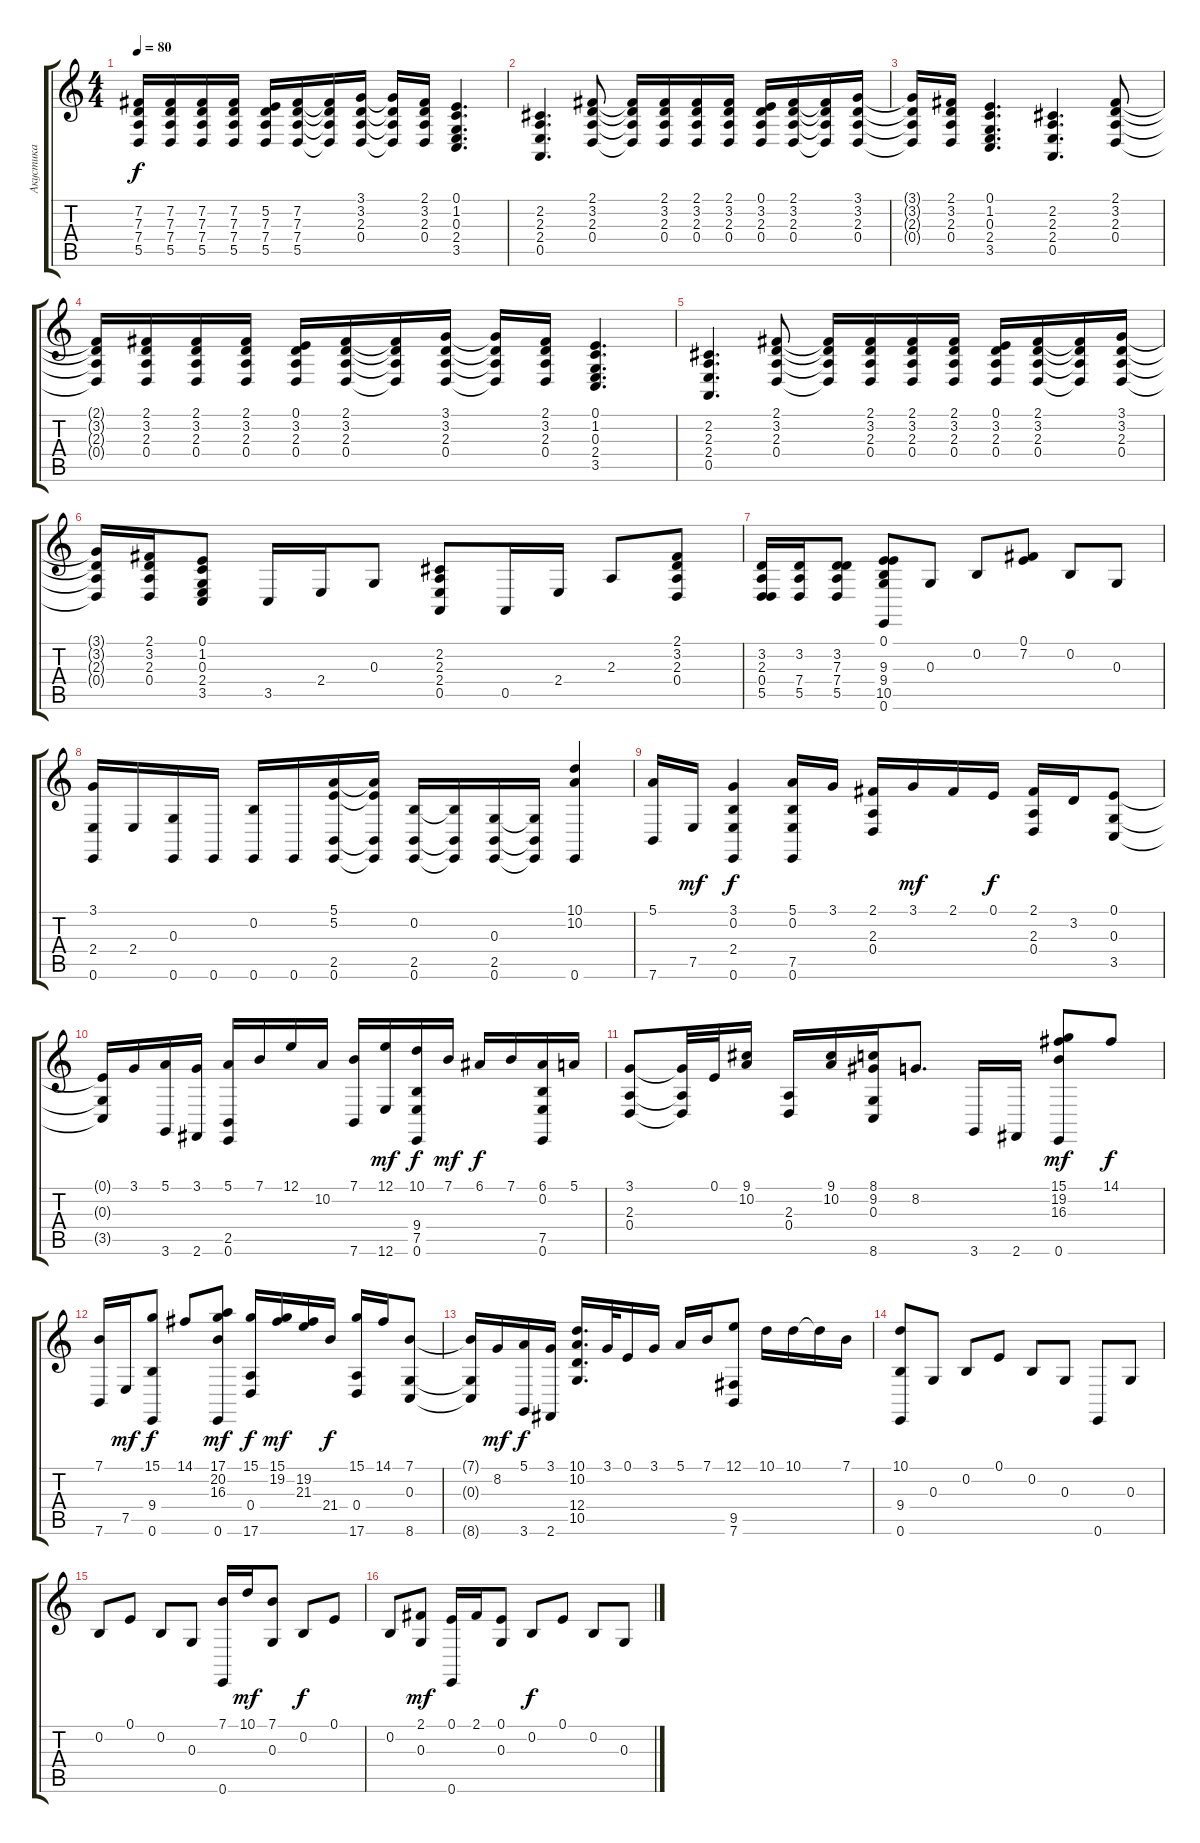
\track ("Акустика" "Акустика") {instrument brightacousticpiano}
\staff {score tabs}
\tuning (E4 B3 G3 D3 A2 E2) {hide}
\ts (4 4)
\tempo 80
\clef g2
\ks c
(7.2{t} 7.3{t} 7.4{t} 5.5{t}).16{dy f} (7.2 7.3 7.4 5.5).16 (7.2 7.3 7.4 5.5).16 (7.2 7.3 7.4 5.5).16 (5.2 7.3 7.4 5.5).16 (7.2 7.3 7.4 5.5).16 (7.2{t} 7.3{t} 7.4{t} 5.5{t}).16 (3.1 3.2 2.3 0.4).16 (3.1{t} 3.2{t} 2.3{t} 0.4{t}).16 (2.1 3.2 2.3 0.4).16 (0.1 1.2 0.3 2.4 3.5).4{d} |
(2.2 2.3 2.4 0.5).4{d} (2.1 3.2 2.3 0.4).8 (2.1{t} 3.2{t} 2.3{t} 0.4{t}).16 (2.1 3.2 2.3 0.4).16 (2.1 3.2 2.3 0.4).16 (2.1 3.2 2.3 0.4).16 (0.1 3.2 2.3 0.4).16 (2.1 3.2 2.3 0.4).16 (2.1{t} 3.2{t} 2.3{t} 0.4{t}).16 (3.1 3.2 2.3 0.4).16 |
(3.1{t} 3.2{t} 2.3{t} 0.4{t}).16 (2.1 3.2 2.3 0.4).16 (0.1 1.2 0.3 2.4 3.5).4{d} (2.2 2.3 2.4 0.5).4{d} (2.1 3.2 2.3 0.4).8 |
(2.1{t} 3.2{t} 2.3{t} 0.4{t}).16 (2.1 3.2 2.3 0.4).16 (2.1 3.2 2.3 0.4).16 (2.1 3.2 2.3 0.4).16 (0.1 3.2 2.3 0.4).16 (2.1 3.2 2.3 0.4).16 (2.1{t} 3.2{t} 2.3{t} 0.4{t}).16 (3.1 3.2 2.3 0.4).16 (3.1{t} 3.2{t} 2.3{t} 0.4{t}).16 (2.1 3.2 2.3 0.4).16 (0.1 1.2 0.3 2.4 3.5).4{d} |
(2.2 2.3 2.4 0.5).4{d} (2.1 3.2 2.3 0.4).8 (2.1{t} 3.2{t} 2.3{t} 0.4{t}).16 (2.1 3.2 2.3 0.4).16 (2.1 3.2 2.3 0.4).16 (2.1 3.2 2.3 0.4).16 (0.1 3.2 2.3 0.4).16 (2.1 3.2 2.3 0.4).16 (2.1{t} 3.2{t} 2.3{t} 0.4{t}).16 (3.1 3.2 2.3 0.4).16 |
(3.1{t} 3.2{t} 2.3{t} 0.4{t}).16 (2.1 3.2 2.3 0.4).16 (0.1 1.2 0.3 2.4 3.5).8 3.5.16 2.4.16 0.3.8 (2.2 2.3 2.4 0.5).8 0.5.16 2.4.16 2.3.8 (2.1 3.2 2.3 0.4).8 |
(3.2 2.3 0.4 5.5).16 (3.2 7.4 5.5).16 (3.2 7.3 7.4 5.5).8 (0.1 9.3 9.4 10.5 0.6).8 0.3.8 0.2.8 (0.1 7.2).8 0.2.8 0.3.8 |
(3.1 2.4 0.6).16 2.4.16 (0.3 0.6).16 0.6.16 (0.2 0.6).16 0.6.16 (5.1 5.2 2.5 0.6).16 (5.1{t} 5.2{t} 2.5{t} 0.6{t}).16 (0.2 2.5 0.6).16 (0.2{t} 2.5{t} 0.6{t}).16 (0.3 2.5 0.6).16 (0.3{t} 2.5{t} 0.6{t}).16 (10.1 10.2 0.6).4 |
(5.1 7.6).16 7.5.16{dy mf} (3.1 0.2 2.4 0.6).4{dy f} (5.1 0.2 7.5 0.6).16 3.1.16 (2.1 2.3 0.4).16 3.1.16{dy mf} 2.1.16 0.1.16{dy f} (2.1 2.3 0.4).16 3.2.16 (0.1 0.3 3.5).8 |
(0.1{t} 0.3{t} 3.5{t}).16 3.1.16 (5.1 3.6).16 (3.1 2.6).16 (5.1 2.5 0.6).16 7.1.16 12.1.16 10.2.16 (7.1 7.6).16 (12.1 12.6).16{dy mf} (10.1 9.4 7.5 0.6).16{dy f} 7.1.16{dy mf} 6.1.16{dy f} 7.1.16 (6.1 0.2 7.5 0.6).16 5.1.16 |
(3.1 2.3 0.4).8 (3.1{t} 2.3{t} 0.4{t}).32 0.1.32 (9.1 10.2).16 (2.3 0.4).16 (9.1 10.2).16 (8.1 9.2 0.3 8.6).16 8.2.8{d} 3.6.16 2.6.16 (15.1 19.2 16.3 0.6).8{dy mf} 14.1.8{dy f} |
(7.1 7.6).16 7.5.16{dy mf} (15.1 9.4 0.6).8{dy f} 14.1.8 (17.1 20.2 16.3 0.6).8{dy mf} (15.1 0.4 17.6).16{dy f} (15.1 19.2).16{dy mf} (19.2 21.3).16 21.4.16{dy f} (15.1 0.4 17.6).16 14.1.16 (7.1 0.3 8.6).8 |
(7.1{t} 0.3{t} 8.6{t}).16 8.2.16{dy mf} (5.1 3.6).16{dy f} (3.1 2.6).16 (10.1 10.2 12.4 10.5).16{d} 3.1.32 0.1.16 3.1.16 5.1.16 7.1.16 (12.1 9.5 7.6).8 10.1.16 10.1.16 10.1{t}.16 7.1.16 |
(10.1 9.4 0.6).8 0.3.8 0.2.8 0.1.8 0.2.8 0.3.8 0.6.8 0.3.8 |
0.2.8 0.1.8 0.2.8 0.3.8 (7.1 0.6).16 10.1.16{dy mf} (7.1 0.3).8 0.2.8{dy f} 0.1.8 |
0.2.8 (2.1 0.3).8{dy mf} (0.1 0.6).16 2.1.16 (0.1 0.3).8 0.2.8{dy f} 0.1.8 0.2.8 0.3.8
